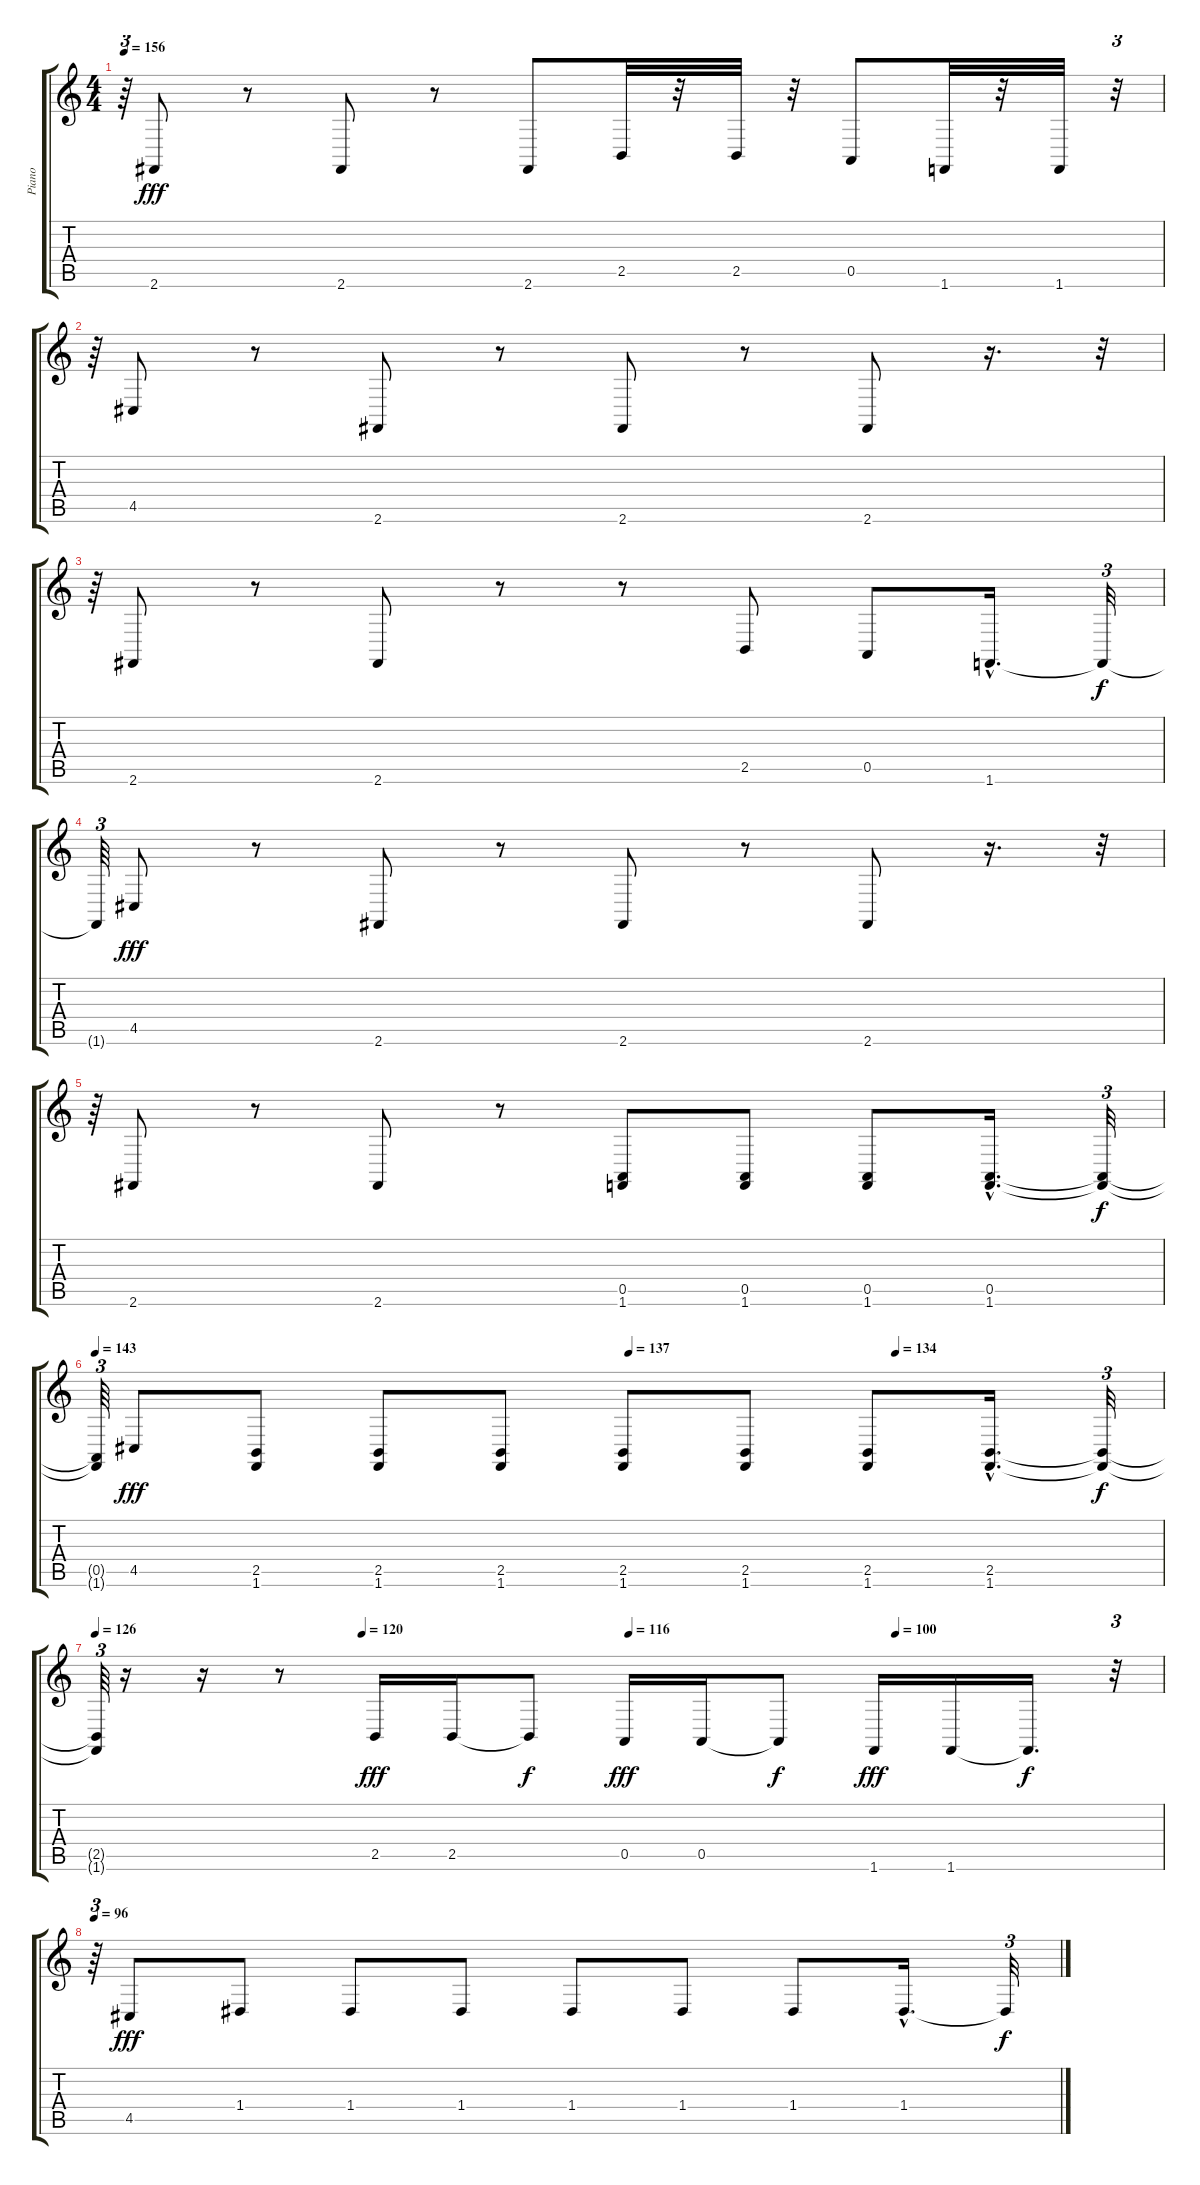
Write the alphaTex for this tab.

\track ("Piano" "Piano") {instrument acousticgrandpiano}
\staff {score tabs}
\tuning (E4 B3 G3 D3 A2 E2) {hide}
\ts (4 4)
\tempo 156
\clef g2
\ks c
r.64{tu (3 2) dy fff} 2.6.8 r.8 2.6.8 r.8 2.6.8 2.5.32 r.32 2.5.32 r.32 0.5.8 1.6.32 r.32 1.6.32 r.32{tu (3 2)} |
r.64{tu (3 2)} 4.5.8 r.8 2.6.8 r.8 2.6.8 r.8 2.6.8 r.16{d} r.32{tu (3 2)} |
r.64{tu (3 2)} 2.6.8 r.8 2.6.8 r.8 r.8 2.5.8 0.5.8 1.6{hac}.16{d} 1.6{t}.32{tu (3 2) dy f} |
1.6{t}.64{tu (3 2)} 4.5.8{dy fff} r.8 2.6.8 r.8 2.6.8 r.8 2.6.8 r.16{d} r.32{tu (3 2)} |
r.64{tu (3 2)} 2.6.8 r.8 2.6.8 r.8 (0.5 1.6).8 (0.5 1.6).8 (0.5 1.6).8 (0.5{hac} 1.6{hac}).16{d} (0.5{t} 1.6{t}).32{tu (3 2) dy f} |
\tempo 143
\tempo (137 0.5)
\tempo (134 0.75)
(0.5{t} 1.6{t}).64{tu (3 2)} 4.5.8{dy fff} (2.5 1.6).8 (2.5 1.6).8 (2.5 1.6).8 (2.5 1.6).8 (2.5 1.6).8 (2.5 1.6).8 (2.5{hac} 1.6{hac}).16{d} (2.5{t} 1.6{t}).32{tu (3 2) dy f} |
\tempo 126
\tempo (120 0.25)
\tempo (116 0.5)
\tempo (100 0.75)
(2.5{t} 1.6{t}).64{tu (3 2)} r.16 r.16 r.8 2.5.16{dy fff} 2.5.16 2.5{t}.8{dy f} 0.5.16{dy fff} 0.5.16 0.5{t}.8{dy f} 1.6.16{dy fff} 1.6.16 1.6{t}.16{d dy f} r.32{tu (3 2)} |
\tempo 96
r.64{tu (3 2)} 4.5.8{dy fff} 1.4.8 1.4.8 1.4.8 1.4.8 1.4.8 1.4.8 1.4{hac}.16{d} 1.4{t}.32{tu (3 2) dy f}
